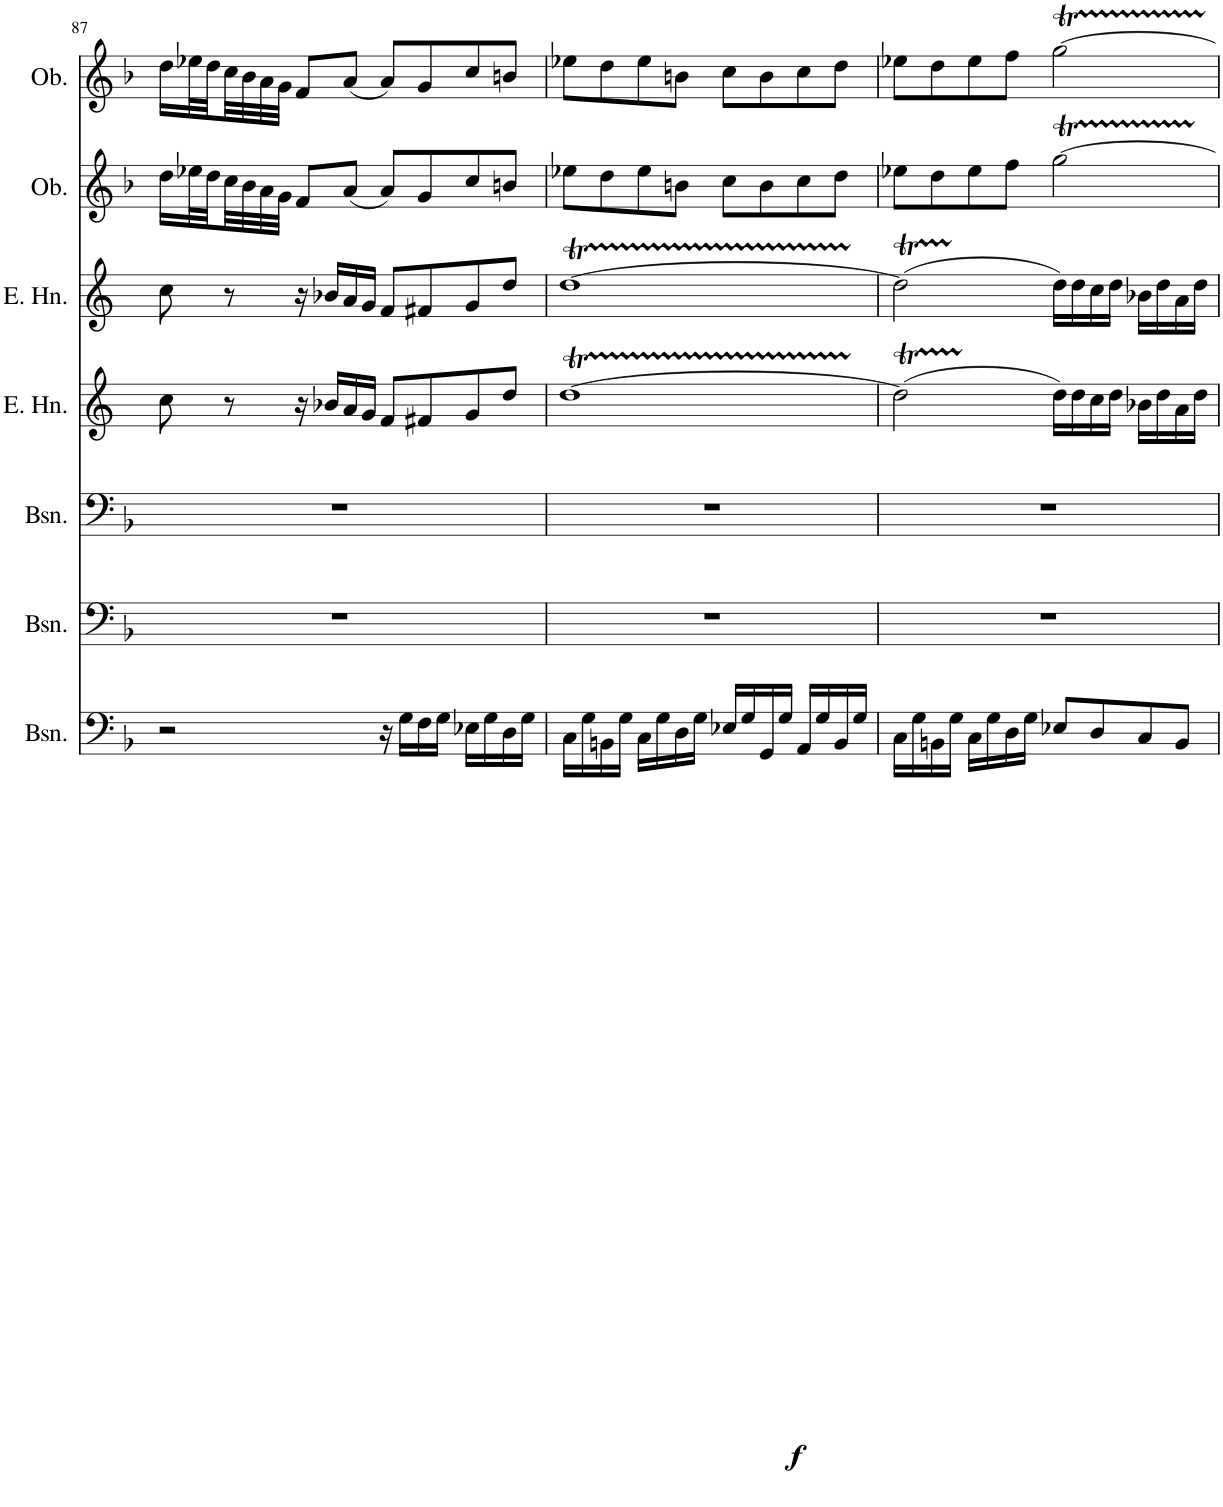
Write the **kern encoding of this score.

**kern	**dynam	**kern	**kern	**kern	**kern	**kern	**kern
*part7	*part7	*part6	*part5	*part4	*part3	*part2	*part1
*staff7	*staff7	*staff6	*staff5	*staff4	*staff3	*staff2	*staff1
*I"Bassoon	*	*I"Bassoon	*I"Bassoon	*I"English Horn	*I"English Horn	*I"Oboe	*I"Oboe
*I'Bsn.	*	*I'Bsn.	*I'Bsn.	*I'E. Hn.	*I'E. Hn.	*I'Ob.	*I'Ob.
!!LO:PB:g=z
*clefF4	*	*clefF4	*clefF4	*clefG2	*clefG2	*clefG2	*clefG2
*	*	*	*	*Trd4c7	*Trd4c7	*	*
*k[b-]	*	*k[b-]	*k[b-]	*k[]	*k[]	*k[b-]	*k[b-]
*M4/4	*	*M4/4	*M4/4	*M4/4	*M4/4	*M4/4	*M4/4
*met(c)	*	*met(c)	*met(c)	*met(c)	*met(c)	*met(c)	*met(c)
=87	=87	=87	=87	=87	=87	=87	=87
2r	.	1r	1r	8cc\	8cc\	16dd\LL	16dd\LL
.	.	.	.	.	.	32ee-X\L	32ee-X\L
.	.	.	.	.	.	32dd\	32dd\
.	.	.	.	8r	8r	32cc\	32cc\
.	.	.	.	.	.	32b-\	32b-\
.	.	.	.	.	.	32a\	32a\
.	.	.	.	.	.	32g\JJJ	32g\JJJ
.	.	.	.	16r	16r	8f/L	8f/L
.	.	.	.	16b-X/LL	16b-X/LL	.	.
.	.	.	.	16a/	16a/	(8a/J	(8a/J
.	.	.	.	16g/JJ	16g/JJ	.	.
16r	.	.	.	8f/L	8f/L	8a/L)	8a/L)
!	!LO:DY:b	!	!	!	!	!	!
16G\LL	f	.	.	.	.	.	.
16F\	.	.	.	8f#X/	8f#X/	8g/	8g/
16G\JJ	.	.	.	.	.	.	.
16E-X\LL	.	.	.	8g/	8g/	8cc/	8cc/
16G\	.	.	.	.	.	.	.
16D\	.	.	.	8dd/J	8dd/J	8bn/J	8bn/J
16G\JJ	.	.	.	.	.	.	.
=88	=88	=88	=88	=88	=88	=88	=88
16C\LL	.	1r	1r	[1ddT	[1ddT	8ee-X\L	8ee-X\L
16G\	.	.	.	.	.	.	.
16BBn\	.	.	.	.	.	8dd\	8dd\
16G\JJ	.	.	.	.	.	.	.
16C\LL	.	.	.	.	.	8ee-\	8ee-\
16G\	.	.	.	.	.	.	.
16D\	.	.	.	.	.	8bn\J	8bn\J
16G\JJ	.	.	.	.	.	.	.
16E-X/LL	.	.	.	.	.	8cc\L	8cc\L
16G/	.	.	.	.	.	.	.
16GG/	.	.	.	.	.	8b\	8b\
16G/JJ	.	.	.	.	.	.	.
16AA/LL	.	.	.	.	.	8cc\	8cc\
16G/	.	.	.	.	.	.	.
16BB/	.	.	.	.	.	8dd\J	8dd\J
16G/JJ	.	.	.	.	.	.	.
=89	=89	=89	=89	=89	=89	=89	=89
16C\LL	.	1r	1r	(2ddT\]	(2ddT\]	8ee-X\L	8ee-X\L
16G\	.	.	.	.	.	.	.
16BBn\	.	.	.	.	.	8dd\	8dd\
16G\JJ	.	.	.	.	.	.	.
16C\LL	.	.	.	.	.	8ee-\	8ee-\
16G\	.	.	.	.	.	.	.
16D\	.	.	.	.	.	8ff\J	8ff\J
16G\JJ	.	.	.	.	.	.	.
8E-X/L	.	.	.	16dd\LL)	16dd\LL)	[2ggT\	[2ggT\
.	.	.	.	16dd\	16dd\	.	.
8D/	.	.	.	16cc\	16cc\	.	.
.	.	.	.	16dd\JJ	16dd\JJ	.	.
8C/	.	.	.	16b-X\LL	16b-X\LL	.	.
.	.	.	.	16dd\	16dd\	.	.
8BB/J	.	.	.	16a\	16a\	.	.
.	.	.	.	16ddTTT\JJ	16ddTTT\JJ	.	.
=	=	=	=	=	=	=	=
*-	*-	*-	*-	*-	*-	*-	*-
